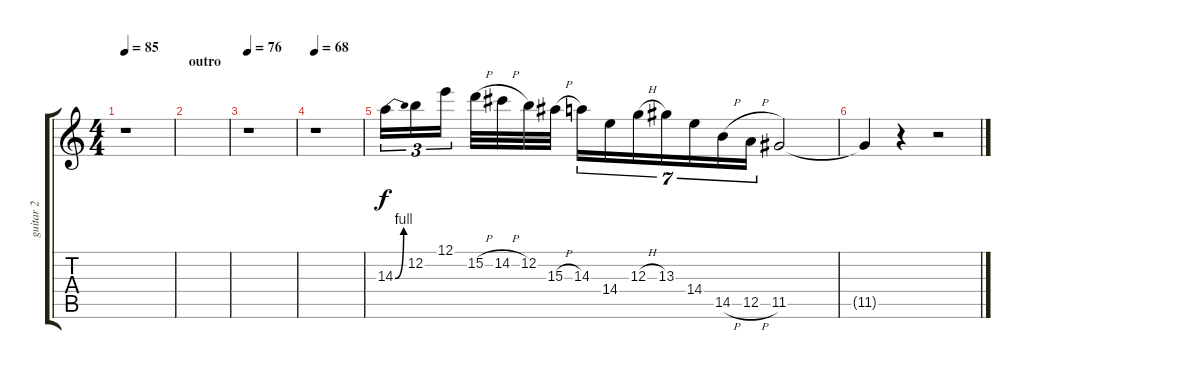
\track ("guitar 2" "guitar 2") {instrument distortionguitar}
\staff {score tabs}
\tuning (E4 B3 G3 D3 A2 E2) {hide}
\ts (4 4)
\tempo 85
\clef g2
\ks c
r.1{dy ff} |
\section ("" "outro")
|
\tempo 76
r.1 |
\tempo 68
r.1 |
14.3{be (bend 0 0 60 4)}.16{tu (3 2) dy f} 12.2.16{tu (3 2)} 12.1.16{tu (3 2)} 15.2{h}.32 14.2{h}.32 12.2.32 15.3{h}.32 14.3.16{tu (7 4)} 14.4.16{tu (7 4)} 12.3{h}.16{tu (7 4)} 13.3.16{tu (7 4)} 14.4.16{tu (7 4)} 14.5{h}.16{tu (7 4)} 12.5{h}.16{tu (7 4)} 11.5.2 |
11.5{t}.4 r.4 r.2
